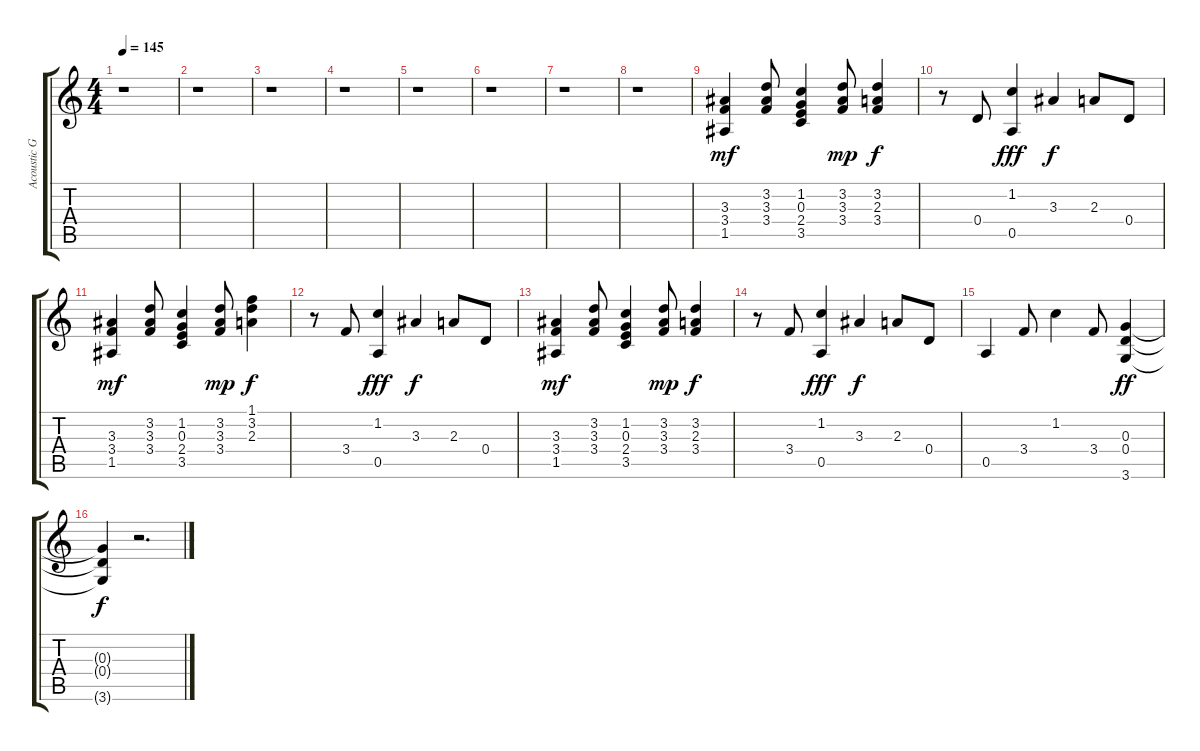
\track ("Acoustic Guitar" "Acoustic G") {instrument acousticguitarsteel}
\staff {score tabs}
\tuning (E4 B3 G3 D3 A2 E2) {hide}
\ts (4 4)
\tempo 145
\clef g2
\ks c
r.1{dy f} |
r.1 |
r.1 |
r.1 |
r.1 |
r.1 |
r.1 |
r.1 |
(3.3 3.4 1.5).4{dy mf} (3.2 3.3 3.4).8 (1.2 0.3 2.4 3.5).4 (3.2 3.3 3.4).8{dy mp} (3.2 2.3 3.4).4{dy f} |
r.8 0.4.8 (1.2 0.5).4{dy fff} 3.3.4{dy f} 2.3.8 0.4.8 |
(3.3 3.4 1.5).4{dy mf} (3.2 3.3 3.4).8 (1.2 0.3 2.4 3.5).4 (3.2 3.3 3.4).8{dy mp} (1.1 3.2 2.3).4{dy f} |
r.8 3.4.8 (1.2 0.5).4{dy fff} 3.3.4{dy f} 2.3.8 0.4.8 |
(3.3 3.4 1.5).4{dy mf} (3.2 3.3 3.4).8 (1.2 0.3 2.4 3.5).4 (3.2 3.3 3.4).8{dy mp} (3.2 2.3 3.4).4{dy f} |
r.8 3.4.8 (1.2 0.5).4{dy fff} 3.3.4{dy f} 2.3.8 0.4.8 |
0.5.4 3.4.8 1.2.4 3.4.8 (0.3 0.4 3.6).4{dy ff} |
(0.3{t} 0.4{t} 3.6{t}).4{dy f} r.2{d}
